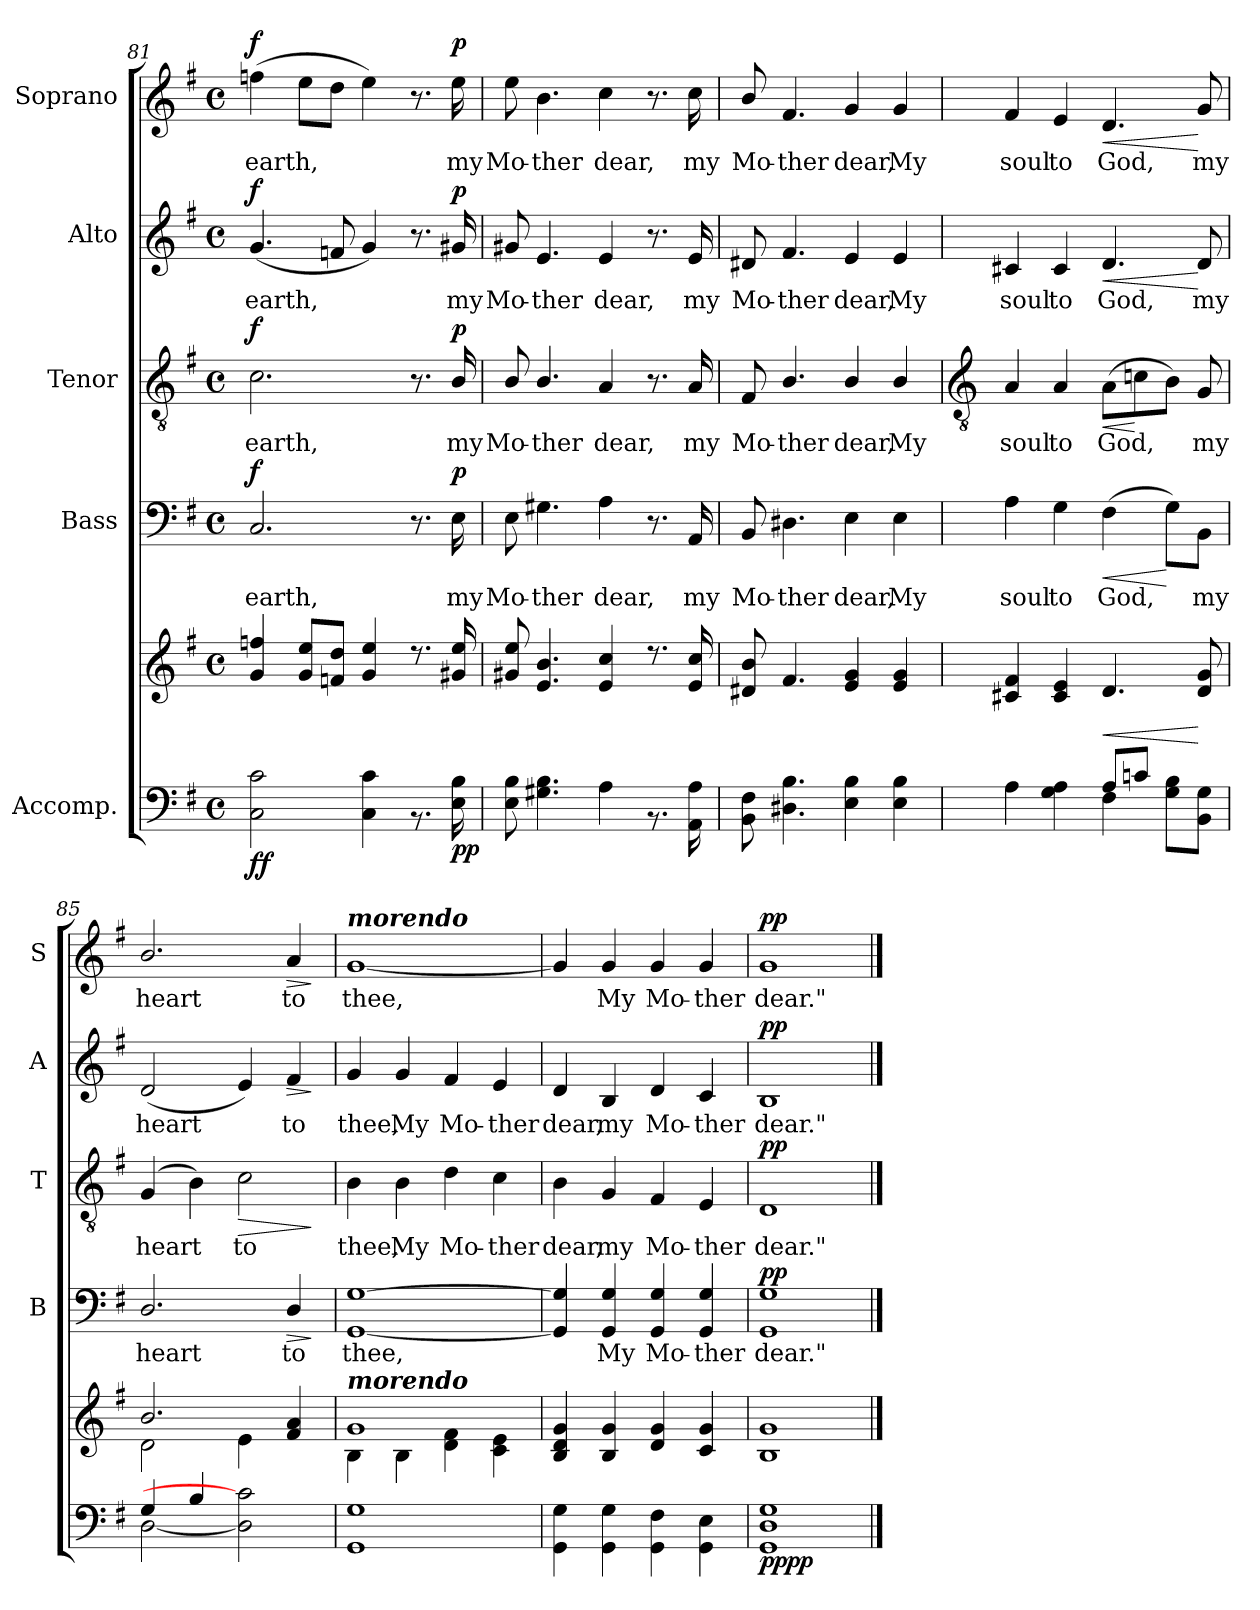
**kern	**kern	**dynam	**kern	**text	**dynam	**kern	**text	**dynam	**kern	**text	**dynam	**kern	**text	**dynam
*part5	*part5	*part5	*part4	*part4	*part4	*part3	*part3	*part3	*part2	*part2	*part2	*part1	*part1	*part1
*staff6	*staff5	*staff5/6	*staff4	*staff4	*staff4	*staff3	*staff3	*staff3	*staff2	*staff2	*staff2	*staff1	*staff1	*staff1
*I"Accomp.	*	*	*I"Bass	*	*	*I"Tenor	*	*	*I"Alto	*	*	*I"Soprano	*	*
*	*	*	*I'B	*	*	*I'T	*	*	*I'A	*	*	*I'S	*	*
*clefF4	*clefG2	*	*clefF4	*	*	*clefGv2	*	*	*clefG2	*	*	*clefG2	*	*
*k[f#]	*k[f#]	*	*k[f#]	*	*	*k[f#]	*	*	*k[f#]	*	*	*k[f#]	*	*
*G:	*G:	*	*G:	*	*	*G:	*	*	*G:	*	*	*G:	*	*
*M4/4	*M4/4	*	*M4/4	*	*	*M4/4	*	*	*M4/4	*	*	*M4/4	*	*
*met(c)	*met(c)	*	*met(c)	*	*	*met(c)	*	*	*met(c)	*	*	*met(c)	*	*
=81	=81	=81	=81	=81	=81	=81	=81	=81	=81	=81	=81	=81	=81	=81
*^	*^	*	*	*	*	*	*	*	*	*	*	*	*	*
!	!	!	!	!LO:DY:b=2	!	!LO:LY:b	!	!	!LO:LY:b	!	!	!LO:LY:b	!	!	!LO:LY:b	!
!	!	!	!	!LO:DY:n=1:b	!	!	!LO:DY:b	!	!	!LO:DY:b	!	!	!LO:DY:b	!	!	!LO:DY:b
1ryy	2C 2c	4g 4ffn	1ryy	f f	2.C	earth,	f	2.c	earth,	f	(<4.g	earth,	f	(>4ffn	earth,	f
.	.	8g 8eeL	.	.	.	.	.	.	.	.	.	.	.	8eeL	.	.
.	.	8fn 8ddJ	.	.	.	.	.	.	.	.	8fn	.	.	8ddJ	.	.
.	4C 4c	4g 4ee	.	.	.	.	.	.	.	.	4g)	.	.	4ee)	.	.
.	8.r	8.r	.	.	8.r	.	.	8.r	.	.	8.r	.	.	8.r	.	.
!	!	!	!	!LO:DY:n=2:b=2	!	!LO:LY:b	!	!	!LO:LY:b	!	!	!LO:LY:b	!	!	!LO:LY:b	!
!	!	!	!	!LO:DY:n=3:b	!	!	!LO:DY:b	!	!	!LO:DY:b	!	!	!LO:DY:b	!	!	!LO:DY:b
.	16E 16B	16g#X 16ee	.	p p	16E	my	p	16B/	my	p	16g#X	my	p	16ee	my	p
=82	=82	=82	=82	=82	=82	=82	=82	=82	=82	=82	=82	=82	=82	=82	=82	=82
!	!	!	!	!	!	!LO:LY:b	!	!	!LO:LY:b	!	!	!LO:LY:b	!	!	!LO:LY:b	!
1ryy	8E\ 8B\	8g#X 8ee	1ryy	.	8E	Mo-	.	8B/	Mo-	.	8g#X	Mo-	.	8ee	Mo-	.
!	!	!	!	!	!	!LO:LY:b	!	!	!LO:LY:b	!	!	!LO:LY:b	!	!	!LO:LY:b	!
.	4.G#X 4.B	4.e 4.b	.	.	4.G#X	-ther	.	4.B/	-ther	.	4.e	-ther	.	4.b	-ther	.
!	!	!	!	!	!	!LO:LY:b	!	!	!LO:LY:b	!	!	!LO:LY:b	!	!	!LO:LY:b	!
.	4A	4e 4cc	.	.	4A	dear,	.	4A	dear,	.	4e	dear,	.	4cc	dear,	.
.	8.r	8.r	.	.	8.r	.	.	8.r	.	.	8.r	.	.	8.r	.	.
!	!	!	!	!	!	!LO:LY:b	!	!	!LO:LY:b	!	!	!LO:LY:b	!	!	!LO:LY:b	!
.	16AA 16A	16e 16cc	.	.	16AA	my	.	16A	my	.	16e	my	.	16cc	my	.
=83	=83	=83	=83	=83	=83	=83	=83	=83	=83	=83	=83	=83	=83	=83	=83	=83
!	!	!	!	!	!	!LO:LY:b	!	!	!LO:LY:b	!	!	!LO:LY:b	!	!	!LO:LY:b	!
1ryy	8BB 8F#	8d#X/ 8b/	1ryy	.	8BB	Mo-	.	8F#	Mo-	.	8d#X	Mo-	.	8b/	Mo-	.
!	!	!	!	!	!	!LO:LY:b	!	!	!LO:LY:b	!	!	!LO:LY:b	!	!	!LO:LY:b	!
.	4.D#X 4.B	4.f#	.	.	4.D#X	-ther	.	4.B/	-ther	.	4.f#	-ther	.	4.f#	-ther	.
!	!	!	!	!	!	!LO:LY:b	!	!	!LO:LY:b	!	!	!LO:LY:b	!	!	!LO:LY:b	!
.	4E 4B	4e 4g	.	.	4E	dear,	.	4B/	dear,	.	4e	dear,	.	4g	dear,	.
!	!	!	!	!	!	!LO:LY:b	!	!	!LO:LY:b	!	!	!LO:LY:b	!	!	!LO:LY:b	!
.	4E 4B	4e 4g	.	.	4E	My	.	4B/	My	.	4e	My	.	4g	My	.
!!LO:LB:g=z
=84	=84	=84	=84	=84	=84	=84	=84	=84	=84	=84	=84	=84	=84	=84	=84	=84
*	*	*	*	*	*	*	*	*clefGv2	*	*	*	*	*	*	*	*
!	!	!	!	!	!	!LO:LY:b	!	!	!LO:LY:b	!	!	!LO:LY:b	!	!	!LO:LY:b	!
2ryy	4A	4c#X 4f#	1ryy	.	4A	soul	.	4A	soul	.	4c#X	soul	.	4f#	soul	.
!	!	!	!	!	!	!LO:LY:b	!	!	!LO:LY:b	!	!	!LO:LY:b	!	!	!LO:LY:b	!
.	4G 4A	4c# 4e	.	.	4G	to	.	4A	to	.	4c#	to	.	4e	to	.
!	!	!	!	!LO:HP:b	!	!LO:LY:b	!LO:HP:b	!	!LO:LY:b	!LO:HP:b	!	!LO:LY:b	!LO:HP:b	!	!LO:LY:b	!LO:HP:b
8A/L	4F#	4.d	.	<	(>4F#	God,	<	(>8AL	God,	<	4.d	God,	<	4.d	God,	<
8cn/J	.	.	.	.	.	.	.	8cn	.	[	.	.	.	.	.	.
4ryy	8G 8BL	.	.	.	8G\L)	.	[	8BJ)	.	.	.	.	.	.	.	.
!	!	!	!	!	!	!LO:LY:b	!	!	!LO:LY:b	!	!	!LO:LY:b	!	!	!LO:LY:b	!
.	8BB 8GJ	8d 8g	.	[	8BB\J	my	.	8G	my	.	8d	my	[	8g	my	[
=85	=85	=85	=85	=85	=85	=85	=85	=85	=85	=85	=85	=85	=85	=85	=85	=85
!	!	!	!	!	!	!LO:LY:b	!	!	!LO:LY:b	!	!	!LO:LY:b	!	!	!LO:LY:b	!
4G/	[2D\	2.b/	2d\	.	2.D/	heart	.	(<4G	heart	.	(<2d	heart	.	2.b/	heart	.
4B/	.	.	.	.	.	.	.	4B)	.	.	.	.	.	.	.	.
!	!	!	!	!	!	!	!	!	!LO:LY:b	!LO:HP:b	!	!	!	!	!	!
2ryy	2D] 2c]	.	4e\	.	.	.	.	2c	to	>	4e)	.	.	.	.	.
!	!	!	!	!	!	!LO:LY:b	!LO:HP:b	!	!	!	!	!LO:LY:b	!LO:HP:b	!	!LO:LY:b	!LO:HP:b
.	.	4f# 4a	4ryy	.	4D/	to	>	.	.	.	4f#	to	>	4a	to	>
*v	*v	*	*	*	*	*	*	*	*	*	*	*	*	*	*	*
*	*v	*v	*	*	*	*	*	*	*	*	*	*	*	*	*
.	.	.	.	.	]	.	.	]	.	.	]	.	.	]
=86	=86	=86	=86	=86	=86	=86	=86	=86	=86	=86	=86	=86	=86	=86
*^	*^	*	*	*	*	*	*	*	*	*	*	*	*	*
!	!	!	!	!	!	!	!	!	!	!	!	!	!	!LO:TX:a:Bi:t=morendo	!	!
!	!	!LO:TX:a:Bi:t=morendo	!	!	!	!	!	!	!	!	!	!	!	!	!	!
!	!	!	!	!	!	!LO:LY:b	!	!	!LO:LY:b	!	!	!LO:LY:b	!	!	!LO:LY:b	!
1ryy	1GG 1G	1g	4B\	.	[1GG [1G	thee,	.	4B	thee,	.	4g	thee,	.	[1g	thee,	.
!	!	!	!	!	!	!	!	!	!LO:LY:b	!	!	!LO:LY:b	!	!	!	!
.	.	.	4B\	.	.	.	.	4B	My	.	4g	My	.	.	.	.
!	!	!	!	!	!	!	!	!	!LO:LY:b	!	!	!LO:LY:b	!	!	!	!
.	.	.	4d\ 4f#\	.	.	.	.	4d	Mo-	.	4f#	Mo-	.	.	.	.
!	!	!	!	!	!	!	!	!	!LO:LY:b	!	!	!LO:LY:b	!	!	!	!
.	.	.	4c\ 4e\	.	.	.	.	4c	-ther	.	4e	-ther	.	.	.	.
=87	=87	=87	=87	=87	=87	=87	=87	=87	=87	=87	=87	=87	=87	=87	=87	=87
!	!	!	!	!	!	!	!	!	!LO:LY:b	!	!	!LO:LY:b	!	!	!	!
1ryy	4GG 4G	4B 4d 4g	1ryy	.	4GG] 4G]	.	.	4B	dear,	.	4d	dear,	.	4g]	.	.
!	!	!	!	!	!	!LO:LY:b	!	!	!LO:LY:b	!	!	!LO:LY:b	!	!	!LO:LY:b	!
.	4GG 4G	4B 4g	.	.	4GG 4G	My	.	4G	my	.	4B	my	.	4g	My	.
!	!	!	!	!	!	!LO:LY:b	!	!	!LO:LY:b	!	!	!LO:LY:b	!	!	!LO:LY:b	!
.	4GG 4F#	4d 4g	.	.	4GG 4G	Mo-	.	4F#	Mo-	.	4d	Mo-	.	4g	Mo-	.
!	!	!	!	!	!	!LO:LY:b	!	!	!LO:LY:b	!	!	!LO:LY:b	!	!	!LO:LY:b	!
.	4GG 4E	4c 4g	.	.	4GG 4G	-ther	.	4E	-ther	.	4c	-ther	.	4g	-ther	.
=88	=88	=88	=88	=88	=88	=88	=88	=88	=88	=88	=88	=88	=88	=88	=88	=88
!	!	!	!	!LO:DY:b=2	!	!LO:LY:b	!	!	!LO:LY:b	!	!	!LO:LY:b	!	!	!LO:LY:b	!
!	!	!	!	!LO:DY:n=1:b	!	!	!LO:DY:b	!	!	!LO:DY:b	!	!	!LO:DY:b	!	!	!LO:DY:b
1ryy	1GG 1D 1G	1B 1g	1ryy	pp pp	1GG 1G	dear."	pp	1D	dear."	pp	1B	dear."	pp	1g	dear."	pp
*v	*v	*	*	*	*	*	*	*	*	*	*	*	*	*	*	*
*	*v	*v	*	*	*	*	*	*	*	*	*	*	*	*	*
==	==	==	==	==	==	==	==	==	==	==	==	==	==	==
*-	*-	*-	*-	*-	*-	*-	*-	*-	*-	*-	*-	*-	*-	*-
